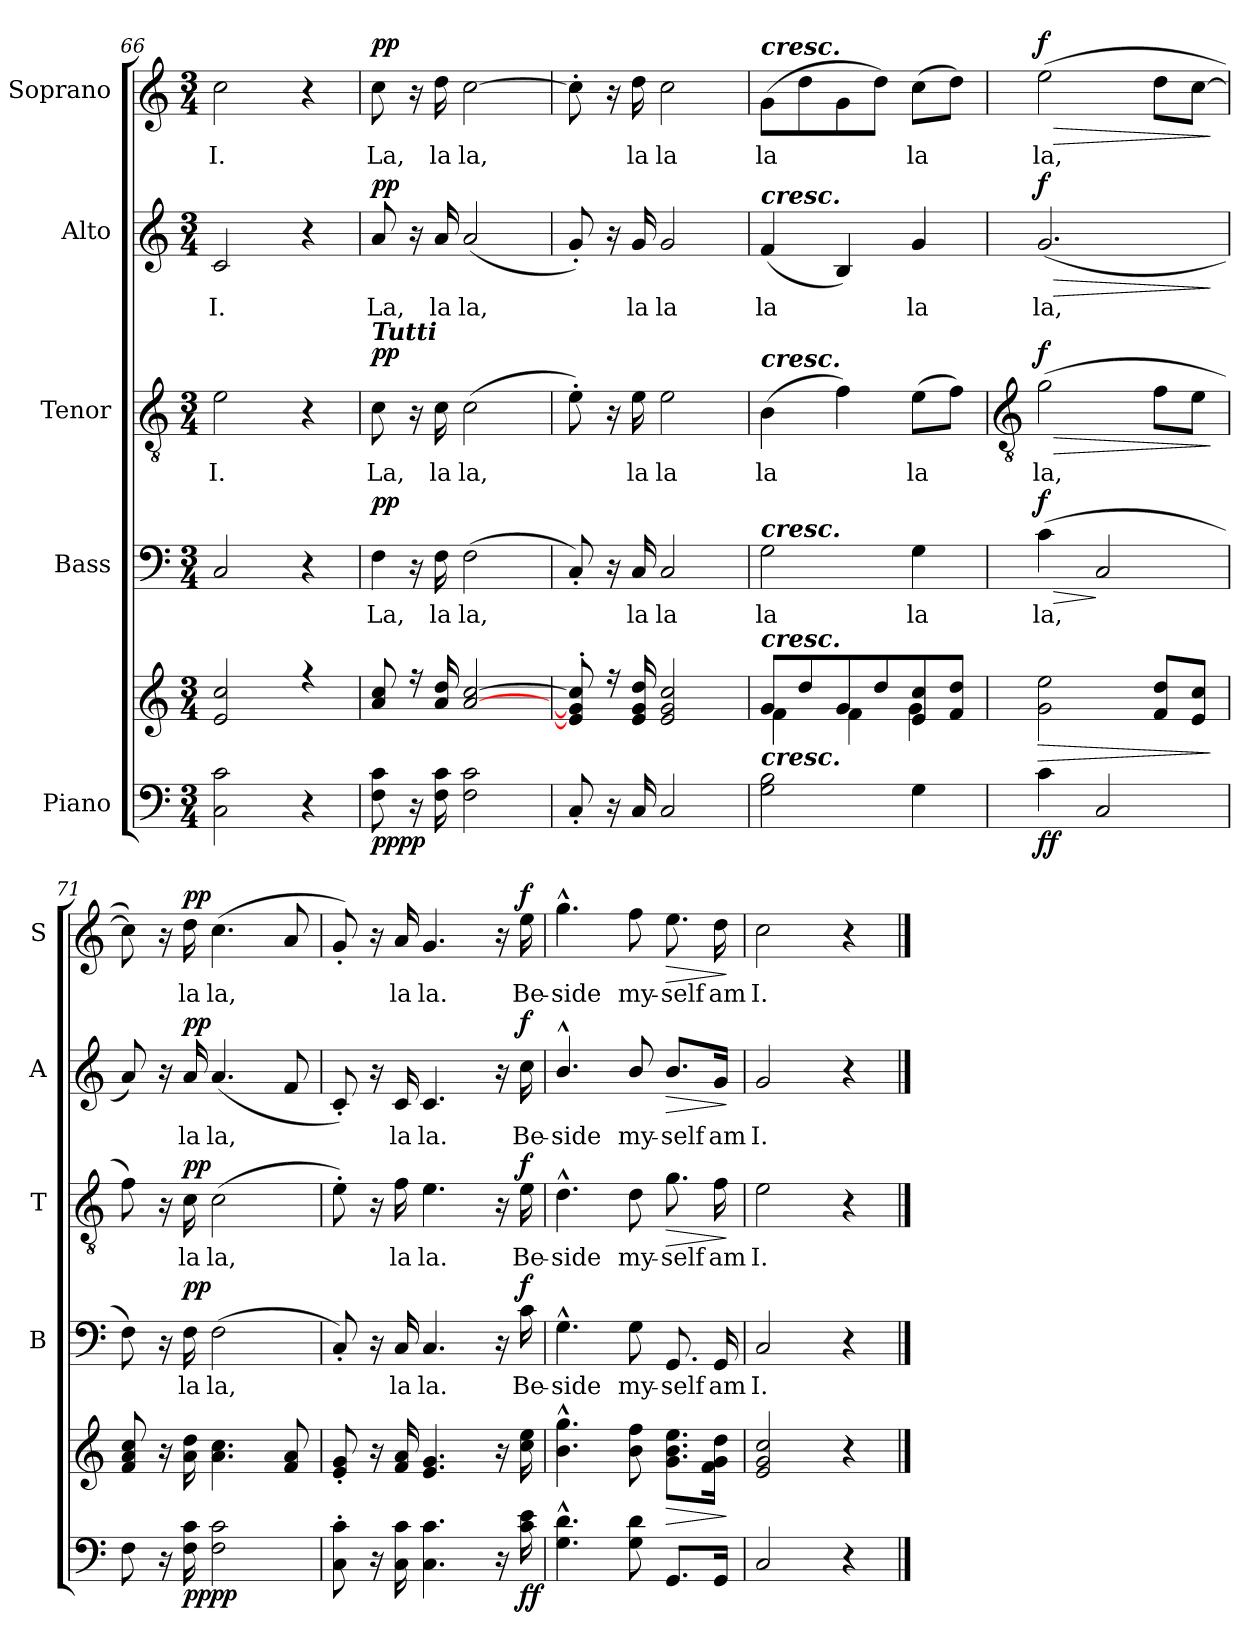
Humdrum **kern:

**kern	**kern	**dynam	**kern	**text	**dynam	**kern	**text	**dynam	**kern	**text	**dynam	**kern	**text	**dynam
*part5	*part5	*part5	*part4	*part4	*part4	*part3	*part3	*part3	*part2	*part2	*part2	*part1	*part1	*part1
*staff6	*staff5	*staff5/6	*staff4	*staff4	*staff4	*staff3	*staff3	*staff3	*staff2	*staff2	*staff2	*staff1	*staff1	*staff1
*I"Piano	*	*	*I"Bass	*	*	*I"Tenor	*	*	*I"Alto	*	*	*I"Soprano	*	*
*	*	*	*I'B	*	*	*I'T	*	*	*I'A	*	*	*I'S	*	*
*clefF4	*clefG2	*	*clefF4	*	*	*clefGv2	*	*	*clefG2	*	*	*clefG2	*	*
*k[]	*k[]	*	*k[]	*	*	*k[]	*	*	*k[]	*	*	*k[]	*	*
*C:	*C:	*	*C:	*	*	*C:	*	*	*C:	*	*	*C:	*	*
*M3/4	*M3/4	*	*M3/4	*	*	*M3/4	*	*	*M3/4	*	*	*M3/4	*	*
=66	=66	=66	=66	=66	=66	=66	=66	=66	=66	=66	=66	=66	=66	=66
*	*^	*	*	*	*	*	*	*	*	*	*	*	*	*
!	!	!LO:N:vis=1	!	!	!	!	!	!LO:LY:b	!	!	!LO:LY:b	!	!	!LO:LY:b	!
2C 2c	2e 2cc	2.ryy	.	2C	.	.	2e	I.	.	2c	I.	.	2cc	I.	.
4r	4r	.	.	4r	.	.	4r	.	.	4r	.	.	4r	.	.
=67	=67	=67	=67	=67	=67	=67	=67	=67	=67	=67	=67	=67	=67	=67	=67
!	!	!	!	!	!	!	!LO:TX:a:Bi:t=Tutti	!	!	!	!	!	!	!	!
!	!	!LO:N:vis=1	!LO:DY:b=2	!	!LO:LY:b	!	!	!LO:LY:b	!	!	!LO:LY:b	!	!	!LO:LY:b	!
!	!	!	!LO:DY:n=1:b	!	!	!LO:DY:b	!	!	!LO:DY:b	!	!	!LO:DY:b	!	!	!LO:DY:b
8F 8c	8a 8cc	2.ryy	pp pp	8FJ	La,	pp	8c	La,	pp	8a	La,	pp	8cc	La,	pp
16r	16r	.	.	16r	.	.	16r	.	.	16r	.	.	16r	.	.
!	!	!	!	!	!LO:LY:b	!	!	!LO:LY:b	!	!	!LO:LY:b	!	!	!LO:LY:b	!
16F 16c	16a 16dd	.	.	16F	la	.	16c	la	.	16a	la	.	16dd	la	.
!	!	!	!	!	!LO:LY:b	!	!	!LO:LY:b	!	!	!LO:LY:b	!	!	!LO:LY:b	!
2F 2c	[2a [2cc	.	.	(<2F	la,	.	(>2c	la,	.	(<2a	la,	.	[2cc	la,	.
=68	=68	=68	=68	=68	=68	=68	=68	=68	=68	=68	=68	=68	=68	=68	=68
!	!	!LO:N:vis=1	!	!	!	!	!	!	!	!	!	!	!	!	!
8C'	8e]' 8g]' 8cc]'	2.ryy	.	8C')	.	.	8e')	.	.	8g')	.	.	8cc']	.	.
16r	16r	.	.	16r	.	.	16r	.	.	16r	.	.	16r	.	.
!	!	!	!	!	!LO:LY:b	!	!	!LO:LY:b	!	!	!LO:LY:b	!	!	!LO:LY:b	!
16C	16e 16g 16dd	.	.	16C	la	.	16e	la	.	16g	la	.	16dd	la	.
!	!	!	!	!	!LO:LY:b	!	!	!LO:LY:b	!	!	!LO:LY:b	!	!	!LO:LY:b	!
2C	2e 2g 2cc	.	.	2C	la	.	2e	la	.	2g	la	.	2cc	la	.
=69	=69	=69	=69	=69	=69	=69	=69	=69	=69	=69	=69	=69	=69	=69	=69
!	!	!	!	!	!	!	!	!	!	!	!	!	!LO:TX:a:Bi:t=cresc.	!	!
!	!	!	!	!	!	!	!	!	!	!LO:TX:a:Bi:t=cresc.	!	!	!	!	!
!	!	!	!	!	!	!	!LO:TX:a:Bi:t=cresc.	!	!	!	!	!	!	!	!
!	!	!	!	!LO:TX:a:Bi:t=cresc.	!	!	!	!	!	!	!	!	!	!	!
!	!LO:TX:a:Bi:t=cresc.	!	!	!	!	!	!	!	!	!	!	!	!	!	!
!LO:TX:a:Bi:t=cresc.	!	!	!	!	!	!	!	!	!	!	!	!	!	!	!
!	!	!	!	!	!LO:LY:b	!	!	!LO:LY:b	!	!	!LO:LY:b	!	!	!LO:LY:b	!
2G 2B	8gL	4f\	.	2G	la	.	(>4B	la	.	(<4f	la	.	(>8gL	la	.
.	8dd	.	.	.	.	.	.	.	.	.	.	.	8dd	.	.
.	8g	4f\	.	.	.	.	4f)	.	.	4B)	.	.	8g	.	.
.	8dd	.	.	.	.	.	.	.	.	.	.	.	8ddJ)	.	.
!	!	!	!	!	!LO:LY:b	!	!	!LO:LY:b	!	!	!LO:LY:b	!	!	!LO:LY:b	!
4G	8e 8cc	4g\	.	4G	la	.	(>8eL	la	.	4g	la	.	(>8ccL	la	.
.	8f 8ddJ	.	.	.	.	.	8fJ)	.	.	.	.	.	8ddJ)	.	.
*	*v	*v	*	*	*	*	*	*	*	*	*	*	*	*	*
!!LO:LB:g=z
=70	=70	=70	=70	=70	=70	=70	=70	=70	=70	=70	=70	=70	=70	=70
*	*	*	*	*	*	*clefGv2	*	*	*	*	*	*	*	*
!	!	!LO:HP:b	!	!LO:LY:b	!LO:HP:b	!	!LO:LY:b	!LO:HP:b	!	!LO:LY:b	!LO:HP:b	!	!LO:LY:b	!LO:HP:b
!	!	!LO:DY:n=1:b=2	!	!	!	!	!	!	!	!	!	!	!	!
!	!	!LO:DY:n=2:b	!	!	!LO:DY:n=1:b	!	!	!LO:DY:n=1:b	!	!	!LO:DY:n=1:b	!	!	!LO:DY:n=1:b
4c	2g 2ee	> f f	(>4c	la,	> f	(>2g	la,	> f	(<2.g	la,	> f	(>2ee	la,	> f
2C	.	.	2C	.	]	.	.	.	.	.	.	.	.	.
.	8f 8ddL	.	.	.	.	8fL	.	.	.	.	.	8ddL	.	.
.	8e 8ccJ	.	.	.	.	8eJ	.	.	.	.	.	[8ccJ	.	.
.	.	]	.	.	.	.	.	]	.	.	]	.	.	]
=71	=71	=71	=71	=71	=71	=71	=71	=71	=71	=71	=71	=71	=71	=71
8F	8f 8a 8cc	.	8F)	.	.	8f)	.	.	8a)	.	.	8cc])	.	.
16r	16r	.	16r	.	.	16r	.	.	16r	.	.	16r	.	.
!	!	!LO:DY:b=2	!	!LO:LY:b	!	!	!LO:LY:b	!	!	!LO:LY:b	!	!	!LO:LY:b	!
!	!	!LO:DY:n=1:b	!	!	!LO:DY:b	!	!	!LO:DY:b	!	!	!LO:DY:b	!	!	!LO:DY:b
16F 16c	16a 16dd	pp pp	16F	la	pp	16c	la	pp	16a	la	pp	16dd	la	pp
!	!	!	!	!LO:LY:b	!	!	!LO:LY:b	!	!	!LO:LY:b	!	!	!LO:LY:b	!
2F 2c	4.a 4.cc	.	(<2F	la,	.	(>2c	la,	.	(<4.a	la,	.	(<4.cc	la,	.
.	8f 8a	.	.	.	.	.	.	.	8f	.	.	8a	.	.
=72	=72	=72	=72	=72	=72	=72	=72	=72	=72	=72	=72	=72	=72	=72
8C' 8c'	8e' 8g'	.	8C')	.	.	8e')	.	.	8c')	.	.	8g')	.	.
16r	16r	.	16r	.	.	16r	.	.	16r	.	.	16r	.	.
!	!	!	!	!LO:LY:b	!	!	!LO:LY:b	!	!	!LO:LY:b	!	!	!LO:LY:b	!
16C 16c	16f 16a	.	16C	la	.	16f	la	.	16c	la	.	16a	la	.
!	!	!	!	!LO:LY:b	!	!	!LO:LY:b	!	!	!LO:LY:b	!	!	!LO:LY:b	!
4.C 4.c	4.e 4.g	.	4.C	la.	.	4.e	la.	.	4.c	la.	.	4.g	la.	.
16r	16r	.	16r	.	.	16r	.	.	16r	.	.	16r	.	.
!	!	!LO:DY:b=2	!	!LO:LY:b	!	!	!LO:LY:b	!	!	!LO:LY:b	!	!	!LO:LY:b	!
!	!	!LO:DY:n=1:b	!	!	!LO:DY:b	!	!	!LO:DY:b	!	!	!LO:DY:b	!	!	!LO:DY:b
16c 16e	16cc 16ee	f f	16c	Be-	f	16e	Be-	f	16cc	Be-	f	16ee	Be-	f
=73	=73	=73	=73	=73	=73	=73	=73	=73	=73	=73	=73	=73	=73	=73
!	!	!	!	!LO:LY:b	!	!	!LO:LY:b	!	!	!LO:LY:b	!	!	!LO:LY:b	!
4.G^^ 4.d^^	4.b^^ 4.gg^^	.	4.G^^	-side	.	4.d^^	-side	.	4.b^^/	-side	.	4.gg^^	-side	.
!	!	!	!	!LO:LY:b	!	!	!LO:LY:b	!	!	!LO:LY:b	!	!	!LO:LY:b	!
8G 8d	8b 8ff	.	8G	my-	.	8d	my-	.	8b/	my-	.	8ff	my-	.
!	!	!LO:HP:b	!	!LO:LY:b	!	!	!LO:LY:b	!LO:HP:b	!	!LO:LY:b	!LO:HP:b	!	!LO:LY:b	!LO:HP:b
8.GGL	8.g 8.b 8.eeL	>	8.GG	-self	.	8.g	-self	>	8.b/L	-self	>	8.ee	-self	>
!	!	!	!	!LO:LY:b	!	!	!LO:LY:b	!	!	!LO:LY:b	!	!	!LO:LY:b	!
16GGJ	16f 16g 16ddJ	.	16GG	am	.	16f	am	.	16g/Jk	am	.	16dd	am	.
.	.	]	.	.	.	.	.	]	.	.	]	.	.	]
=74	=74	=74	=74	=74	=74	=74	=74	=74	=74	=74	=74	=74	=74	=74
!	!	!	!	!LO:LY:b	!	!	!LO:LY:b	!	!	!LO:LY:b	!	!	!LO:LY:b	!
2C	2e 2g 2cc	.	2C	I.	.	2e	I.	.	2g	I.	.	2cc	I.	.
4r	4r	.	4r	.	.	4r	.	.	4r	.	.	4r	.	.
==	==	==	==	==	==	==	==	==	==	==	==	==	==	==
*-	*-	*-	*-	*-	*-	*-	*-	*-	*-	*-	*-	*-	*-	*-
